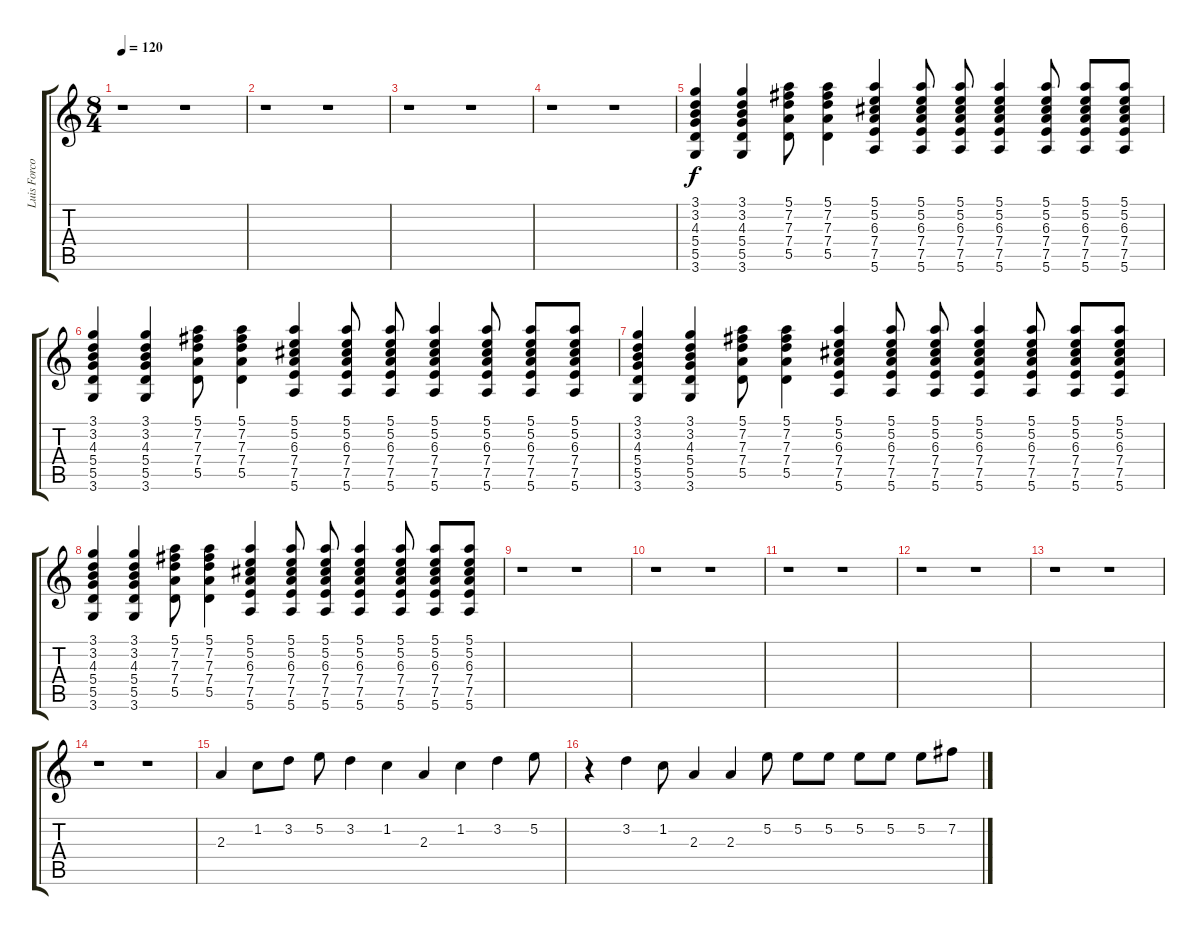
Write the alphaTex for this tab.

\track ("Luis Forconi - Guitar" "Luis Forco") {instrument electricguitarclean}
\staff {score tabs}
\tuning (E4 B3 G3 D3 A2 E2) {hide}
\ts (8 4)
\tempo 120
\clef g2
\ks c
r.1{dy f} r.1 |
r.1 r.1 |
r.1 r.1 |
r.1 r.1 |
(3.1 3.2 4.3 5.4 5.5 3.6).4 (3.1 3.2 4.3 5.4 5.5 3.6).4 (5.1 7.2 7.3 7.4 5.5).8 (5.1 7.2 7.3 7.4 5.5).4 (5.1 5.2 6.3 7.4 7.5 5.6).4 (5.1 5.2 6.3 7.4 7.5 5.6).8 (5.1 5.2 6.3 7.4 7.5 5.6).8 (5.1 5.2 6.3 7.4 7.5 5.6).4 (5.1 5.2 6.3 7.4 7.5 5.6).8 (5.1 5.2 6.3 7.4 7.5 5.6).8 (5.1 5.2 6.3 7.4 7.5 5.6).8 |
(3.1 3.2 4.3 5.4 5.5 3.6).4 (3.1 3.2 4.3 5.4 5.5 3.6).4 (5.1 7.2 7.3 7.4 5.5).8 (5.1 7.2 7.3 7.4 5.5).4 (5.1 5.2 6.3 7.4 7.5 5.6).4 (5.1 5.2 6.3 7.4 7.5 5.6).8 (5.1 5.2 6.3 7.4 7.5 5.6).8 (5.1 5.2 6.3 7.4 7.5 5.6).4 (5.1 5.2 6.3 7.4 7.5 5.6).8 (5.1 5.2 6.3 7.4 7.5 5.6).8 (5.1 5.2 6.3 7.4 7.5 5.6).8 |
(3.1 3.2 4.3 5.4 5.5 3.6).4 (3.1 3.2 4.3 5.4 5.5 3.6).4 (5.1 7.2 7.3 7.4 5.5).8 (5.1 7.2 7.3 7.4 5.5).4 (5.1 5.2 6.3 7.4 7.5 5.6).4 (5.1 5.2 6.3 7.4 7.5 5.6).8 (5.1 5.2 6.3 7.4 7.5 5.6).8 (5.1 5.2 6.3 7.4 7.5 5.6).4 (5.1 5.2 6.3 7.4 7.5 5.6).8 (5.1 5.2 6.3 7.4 7.5 5.6).8 (5.1 5.2 6.3 7.4 7.5 5.6).8 |
(3.1 3.2 4.3 5.4 5.5 3.6).4 (3.1 3.2 4.3 5.4 5.5 3.6).4 (5.1 7.2 7.3 7.4 5.5).8 (5.1 7.2 7.3 7.4 5.5).4 (5.1 5.2 6.3 7.4 7.5 5.6).4 (5.1 5.2 6.3 7.4 7.5 5.6).8 (5.1 5.2 6.3 7.4 7.5 5.6).8 (5.1 5.2 6.3 7.4 7.5 5.6).4 (5.1 5.2 6.3 7.4 7.5 5.6).8 (5.1 5.2 6.3 7.4 7.5 5.6).8 (5.1 5.2 6.3 7.4 7.5 5.6).8 |
r.1 r.1 |
r.1 r.1 |
r.1 r.1 |
r.1 r.1 |
r.1 r.1 |
r.1 r.1 |
2.3.4 1.2.8 3.2.8 5.2.8 3.2.4 1.2.4 2.3.4 1.2.4 3.2.4 5.2.8 |
r.4 3.2.4 1.2.8 2.3.4 2.3.4 5.2.8 5.2.8 5.2.8 5.2.8 5.2.8 5.2.8 7.2.8
